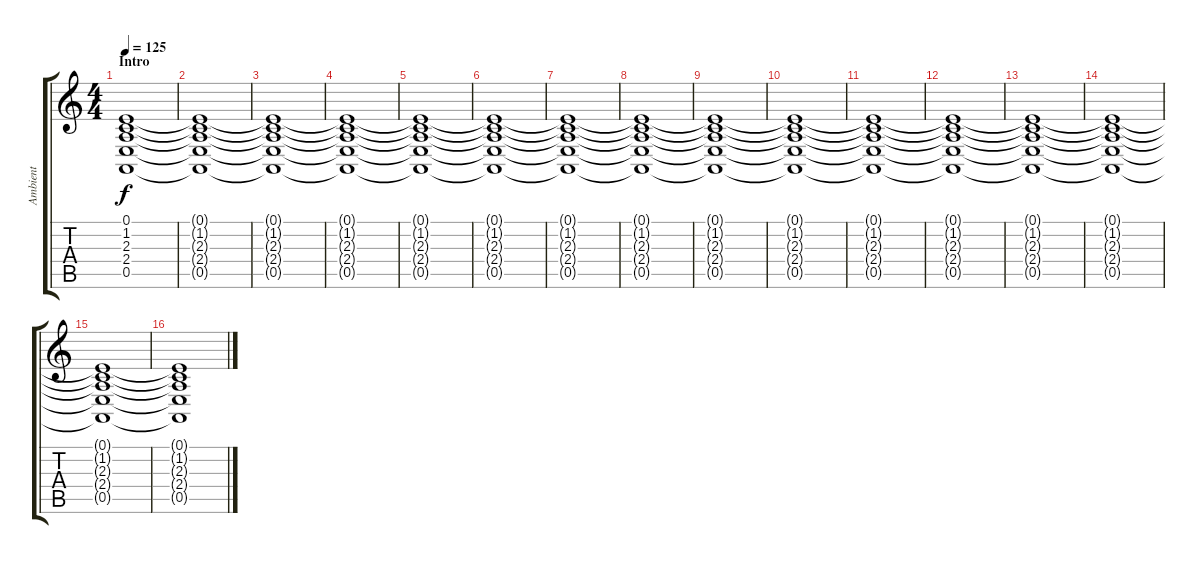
\track ("Ambient" "Ambient") {instrument stringensemble1}
\staff {score tabs}
\tuning (E4 B3 G3 D3 A2 E2) {hide}
\ts (4 4)
\section ("" "Intro")
\tempo 125
\clef g2
\ks c
(0.1 1.2 2.3 2.4 0.5).1{dy f instrument stringensemble1} |
(0.1{t} 1.2{t} 2.3{t} 2.4{t} 0.5{t}).1 |
(0.1{t} 1.2{t} 2.3{t} 2.4{t} 0.5{t}).1 |
(0.1{t} 1.2{t} 2.3{t} 2.4{t} 0.5{t}).1 |
(0.1{t} 1.2{t} 2.3{t} 2.4{t} 0.5{t}).1 |
(0.1{t} 1.2{t} 2.3{t} 2.4{t} 0.5{t}).1 |
(0.1{t} 1.2{t} 2.3{t} 2.4{t} 0.5{t}).1 |
(0.1{t} 1.2{t} 2.3{t} 2.4{t} 0.5{t}).1 |
(0.1{t} 1.2{t} 2.3{t} 2.4{t} 0.5{t}).1 |
(0.1{t} 1.2{t} 2.3{t} 2.4{t} 0.5{t}).1 |
(0.1{t} 1.2{t} 2.3{t} 2.4{t} 0.5{t}).1 |
(0.1{t} 1.2{t} 2.3{t} 2.4{t} 0.5{t}).1 |
(0.1{t} 1.2{t} 2.3{t} 2.4{t} 0.5{t}).1 |
(0.1{t} 1.2{t} 2.3{t} 2.4{t} 0.5{t}).1 |
(0.1{t} 1.2{t} 2.3{t} 2.4{t} 0.5{t}).1 |
(0.1{t} 1.2{t} 2.3{t} 2.4{t} 0.5{t}).1
